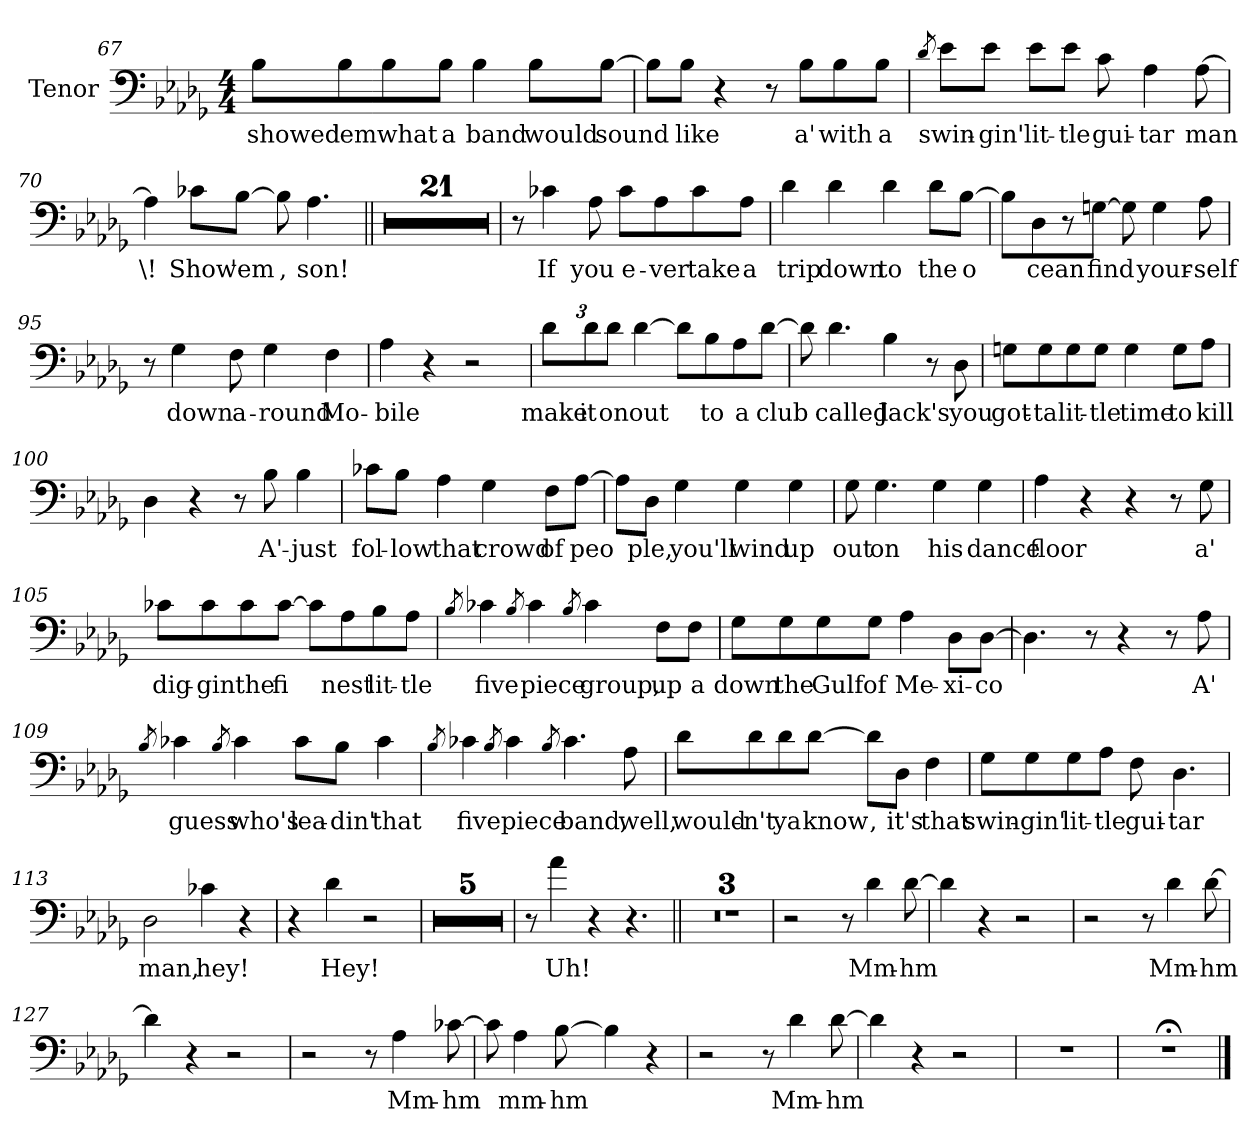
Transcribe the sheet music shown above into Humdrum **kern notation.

**kern	**text
*part1	*part1
*staff1	*staff1
*I"Tenor	*
*I'T	*
*clefF4	*
*k[b-e-a-d-g-]	*
*D-:	*
*M4/4	*
=67	=67
!	!LO:LY:b
8B-\L	showed
!	!LO:LY:b
8B-\	'em
!	!LO:LY:b
8B-\	what
!	!LO:LY:b
8B-\J	a
!	!LO:LY:b
4B-\	band
!	!LO:LY:b
8B-\L	would
!	!LO:LY:b
[8B-\J	sound
=68	=68
8B-\L]	.
!	!LO:LY:b
8B-\J	like
4r	.
8r	.
!	!LO:LY:b
8B-\L	a'
!	!LO:LY:b
8B-\	with
!	!LO:LY:b
8B-\J	a
=69	=69
8qd-/	.
!	!LO:LY:b
8e-\L	swin-
!	!LO:LY:b
8e-\J	-gin'
!	!LO:LY:b
8e-\L	lit-
!	!LO:LY:b
8e-\J	-tle
!	!LO:LY:b
8c\	gui-
!	!LO:LY:b
4A-\	-tar
!	!LO:LY:b
[8A-\	man
=70	=70
!	!LO:LY:b
4A-\]	\!
!LO:N:head=solid	!LO:LY:b
8c-X\L	Show
!LO:N:head=solid	!LO:LY:b
[8B-\J	'em
!LO:N:head=solid	!LO:LY:b
8B-\]	,
!LO:N:head=solid	!LO:LY:b
4.A-\	son!
=71||	=71||
1r	.
=72	=72
1r	.
=73	=73
1r	.
=74	=74
1r	.
=75	=75
1r	.
=76	=76
1r	.
=77	=77
1r	.
=78	=78
1r	.
=79	=79
1r	.
=80	=80
1r	.
=81	=81
1r	.
=82	=82
1r	.
=83	=83
1r	.
=84	=84
1r	.
=85	=85
1r	.
=86	=86
1r	.
=87	=87
1r	.
=88	=88
1r	.
=89	=89
1r	.
=90	=90
1r	.
=91	=91
1r	.
=92	=92
8r	.
!	!LO:LY:b
4c-X\	If
!	!LO:LY:b
8A-\	you
!	!LO:LY:b
8c-\L	e-
!	!LO:LY:b
8A-\	-ver
!	!LO:LY:b
8c-\	take
!	!LO:LY:b
8A-\J	a
=93	=93
!	!LO:LY:b
4d-\	trip
!	!LO:LY:b
4d-\	down
!	!LO:LY:b
4d-\	to
!	!LO:LY:b
8d-\L	the
!	!LO:LY:b
[8B-\J	o
=94	=94
8B-\L]	.
!	!LO:LY:b
8D-\	cean
8r	.
!	!LO:LY:b
[8Gn\J	find
8G\]	.
!	!LO:LY:b
4G\	your-
!	!LO:LY:b
8A-\	-self
=95	=95
8r	.
!	!LO:LY:b
4G-\	down
!	!LO:LY:b
8F\	a-
!	!LO:LY:b
4G-\	-round
!	!LO:LY:b
4F\	Mo-
=96	=96
!	!LO:LY:b
4A-\	-bile
4r	.
2r	.
=97	=97
*Xbrackettup	*
!	!LO:LY:b
12d-\L	make
!	!LO:LY:b
12d-\	it
!	!LO:LY:b
12d-\J	on
!	!LO:LY:b
[4d-\	out
8d-\L]	.
!	!LO:LY:b
8B-\	to
!	!LO:LY:b
8A-\	a
!	!LO:LY:b
[8d-\J	club
=98	=98
8d-\]	.
!	!LO:LY:b
4.d-\	called
!	!LO:LY:b
4B-\	Jack's
8r	.
!	!LO:LY:b
8D-\	you
=99	=99
!	!LO:LY:b
8Gn\L	got-
!	!LO:LY:b
8G\	-ta
!	!LO:LY:b
8G\	lit-
!	!LO:LY:b
8G\J	-tle
!	!LO:LY:b
4G\	time
!	!LO:LY:b
8G\L	to
!	!LO:LY:b
8A-\J	kill
=100	=100
4D-\	.
4r	.
8r	.
!	!LO:LY:b
8B-\	A'-
!	!LO:LY:b
4B-\	-just
=101	=101
!	!LO:LY:b
8c-X\L	fol-
!	!LO:LY:b
8B-\J	-low
!	!LO:LY:b
4A-\	that
!	!LO:LY:b
4G-\	crowd
!	!LO:LY:b
8F\L	of
!	!LO:LY:b
[8A-\J	peo
=102	=102
8A-\L]	.
!	!LO:LY:b
8D-\J	ple,
!	!LO:LY:b
4G-\	you'll
!	!LO:LY:b
4G-\	wind
!	!LO:LY:b
4G-\	up
=103	=103
!	!LO:LY:b
8G-\	out
!	!LO:LY:b
4.G-\	on
!	!LO:LY:b
4G-\	his
!	!LO:LY:b
4G-\	dance
=104	=104
!	!LO:LY:b
4A-\	floor
4r	.
4r	.
8r	.
!	!LO:LY:b
8G-\	a'
=105	=105
!	!LO:LY:b
8c-X\L	dig-
!	!LO:LY:b
8c-\	-gin
!	!LO:LY:b
8c-\	the
!	!LO:LY:b
[8c-\J	fi
8c-\L]	.
!	!LO:LY:b
8A-\	nest
!	!LO:LY:b
8B-\	lit-
!	!LO:LY:b
8A-\J	-tle
=106	=106
8qB-/	.
!	!LO:LY:b
4c-X\	five
8qB-/	.
!	!LO:LY:b
4c-\	piece
8qB-/	.
!	!LO:LY:b
4c-\	group,
!	!LO:LY:b
8F\L	up
!	!LO:LY:b
8F\J	a
=107	=107
!	!LO:LY:b
8G-\L	down
!	!LO:LY:b
8G-\	the
!	!LO:LY:b
8G-\	Gulf
!	!LO:LY:b
8G-\J	of
!	!LO:LY:b
4A-\	Me-
!	!LO:LY:b
8D-\L	-xi-
!	!LO:LY:b
[8D-\J	-co
=108	=108
4.D-\]	.
8r	.
4r	.
8r	.
!	!LO:LY:b
8A-\	A'
=109	=109
8qB-/	.
!	!LO:LY:b
4c-X\	guess
8qB-/	.
!	!LO:LY:b
4c-\	who's
!	!LO:LY:b
8c-\L	lea-
!	!LO:LY:b
8B-\J	-din'
!	!LO:LY:b
4c-\	that
=110	=110
8qB-/	.
!	!LO:LY:b
4c-X\	five
8qB-/	.
!	!LO:LY:b
4c-\	piece
8qB-/	.
!	!LO:LY:b
4.c-\	band,
!	!LO:LY:b
8A-\	well,
=111	=111
!	!LO:LY:b
8d-\L	would-
!	!LO:LY:b
8d-\	-n't
!	!LO:LY:b
8d-\	ya
!	!LO:LY:b
[8d-\J	know
!	!LO:LY:b
8d-\L]	,
!	!LO:LY:b
8D-\J	it's
!	!LO:LY:b
4F\	that
=112	=112
!	!LO:LY:b
8G-\L	swin-
!	!LO:LY:b
8G-\	-gin'
!	!LO:LY:b
8G-\	lit-
!	!LO:LY:b
8A-\J	-tle
!	!LO:LY:b
8F\	gui-
!	!LO:LY:b
4.D-\	-tar
=113	=113
!	!LO:LY:b
2D-\	man,
!LO:N:head=solid	!LO:LY:b
4c-X\	hey!
4r	.
=114	=114
4r	.
!LO:N:head=solid	!LO:LY:b
4d-\	Hey!
2r	.
=115	=115
1r	.
=116	=116
1r	.
=117	=117
1r	.
=118	=118
1r	.
=119	=119
1r	.
=120	=120
8r	.
!LO:N:head=solid	!LO:LY:b
4a-\	Uh!
4r	.
4.r	.
=121||	=121||
1r	.
=122	=122
1r	.
=123	=123
1r	.
=124	=124
2r	.
8r	.
!	!LO:LY:b
4d-\	Mm-
!	!LO:LY:b
[8d-\	-hm
=125	=125
4d-\]	.
4r	.
2r	.
=126	=126
2r	.
8r	.
!	!LO:LY:b
4d-\	Mm-
!	!LO:LY:b
[8d-\	-hm
=127	=127
4d-\]	.
4r	.
2r	.
=128	=128
2r	.
8r	.
!	!LO:LY:b
4A-\	Mm-
!	!LO:LY:b
[8c-X\	-hm
=129	=129
8c-\]	.
!	!LO:LY:b
4A-\	mm-
!	!LO:LY:b
[8B-\	-hm
4B-\]	.
4r	.
=130	=130
2r	.
8r	.
!	!LO:LY:b
4d-\	Mm-
!	!LO:LY:b
[8d-\	-hm
=131	=131
4d-\]	.
4r	.
2r	.
=132	=132
1r	.
=132X1	=132X1
1r;<	.
==	==
*-	*-
